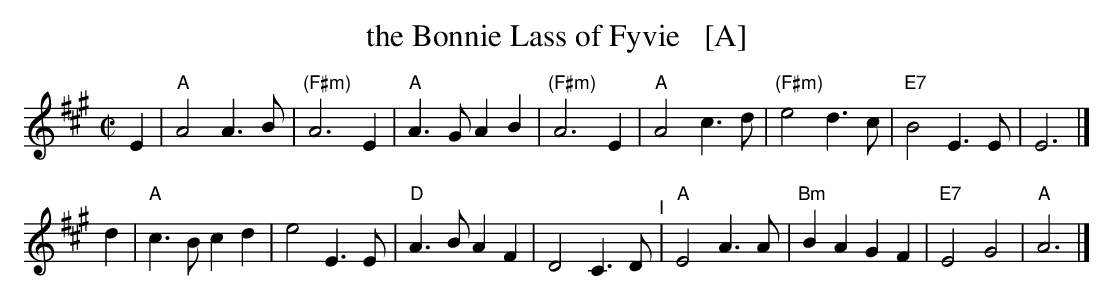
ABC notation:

X:1
T: the Bonnie Lass of Fyvie   [A]
M: C|
L: 1/8
K: A
E2 |\
"A"A4 A3B | "(F#m)"A6 E2 | "A"A3G A2B2 | "(F#m)"A6 E2 |\
"A"A4 c3d | "(F#m)"e4 d3c | "E7"B4 E3E | E6 |]
d2 |\
"A"c3B c2d2 | e4 E3E | "D"A3B A2F2 | D4 C3D "^I"|\
"A"E4 A3A | "Bm"B2A2 G2F2 | "E7"E4 G4 | "A"A6 |]
